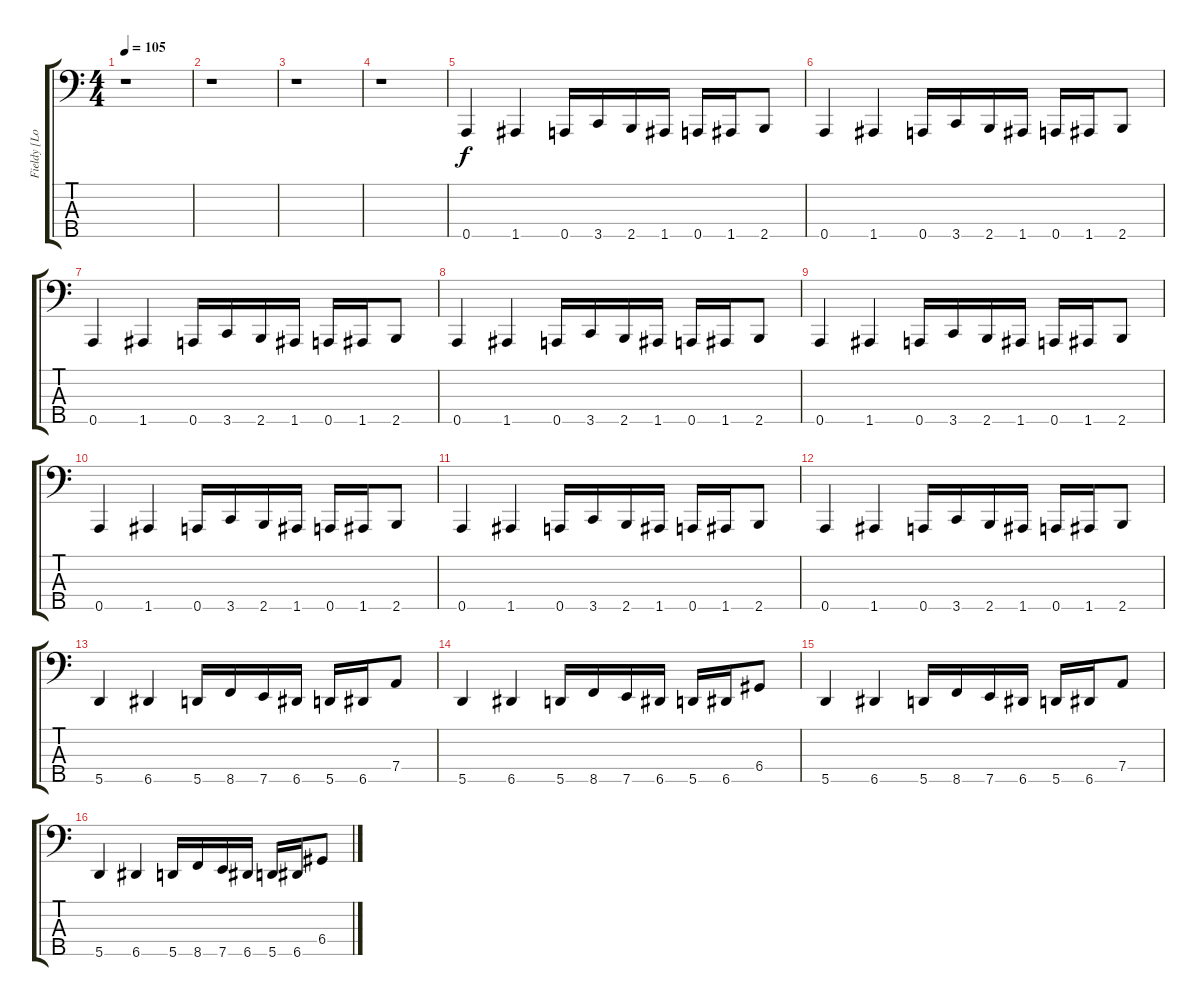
\track ("Fieldy [Lowend]" "Fieldy [Lo") {instrument electricbassfinger}
\staff {score tabs}
\tuning (F2 C2 G1 D1 A0) {hide}
\ts (4 4)
\tempo 105
\clef f4
\ks c
r.1{dy f instrument electricbassfinger} |
r.1 |
r.1 |
r.1 |
0.5.4 1.5.4 0.5.16 3.5.16 2.5.16 1.5.16 0.5.16 1.5.16 2.5.8 |
0.5.4 1.5.4 0.5.16 3.5.16 2.5.16 1.5.16 0.5.16 1.5.16 2.5.8 |
0.5.4 1.5.4 0.5.16 3.5.16 2.5.16 1.5.16 0.5.16 1.5.16 2.5.8 |
0.5.4 1.5.4 0.5.16 3.5.16 2.5.16 1.5.16 0.5.16 1.5.16 2.5.8 |
0.5.4 1.5.4 0.5.16 3.5.16 2.5.16 1.5.16 0.5.16 1.5.16 2.5.8 |
0.5.4 1.5.4 0.5.16 3.5.16 2.5.16 1.5.16 0.5.16 1.5.16 2.5.8 |
0.5.4 1.5.4 0.5.16 3.5.16 2.5.16 1.5.16 0.5.16 1.5.16 2.5.8 |
0.5.4 1.5.4 0.5.16 3.5.16 2.5.16 1.5.16 0.5.16 1.5.16 2.5.8 |
5.5.4 6.5.4 5.5.16 8.5.16 7.5.16 6.5.16 5.5.16 6.5.16 7.4.8 |
5.5.4 6.5.4 5.5.16 8.5.16 7.5.16 6.5.16 5.5.16 6.5.16 6.4.8 |
5.5.4 6.5.4 5.5.16 8.5.16 7.5.16 6.5.16 5.5.16 6.5.16 7.4.8 |
5.5.4 6.5.4 5.5.16 8.5.16 7.5.16 6.5.16 5.5.16 6.5.16 6.4.8
